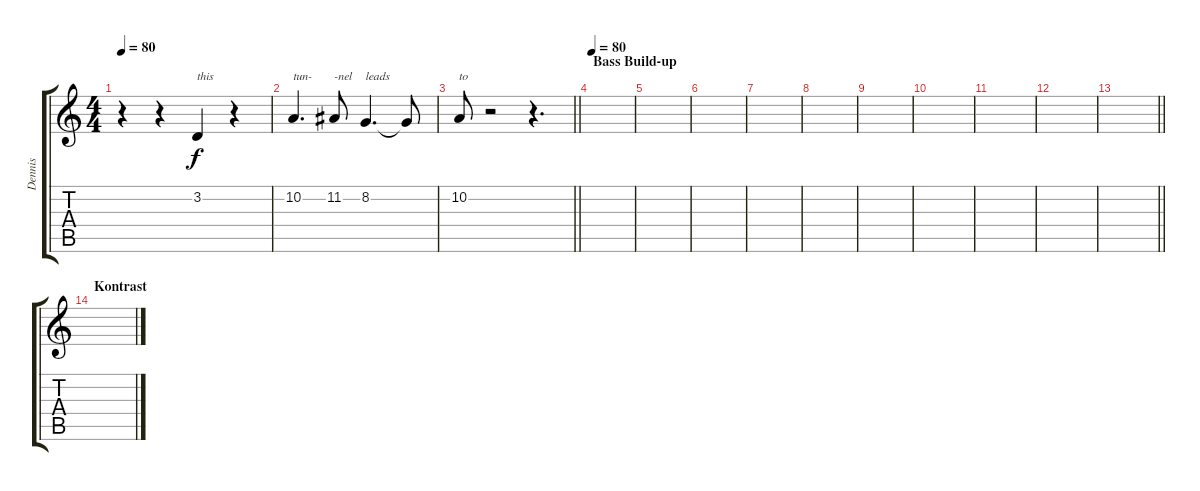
\track ("Dennis" "Dennis") {solo instrument tenorsax}
\staff {score tabs}
\tuning (E4 B3 G3 D3 A2 E2) {hide}
\ts (4 4)
\tempo 80
\clef g2
\ks c
r.4{dy f} r.4 3.2.4{txt "this"} r.4 |
10.2.4{d txt "tun-"} 11.2.8{txt "-nel"} 8.2.4{d txt "leads"} 8.2{t}.8 |
\barLineRight lightlight
10.2.8{txt "to"} r.2 r.4{d} |
\section ("" "Bass Build-up")
\tempo 80
|
|
|
|
|
|
|
|
|
\barLineRight lightlight
|
\section ("" "Kontrast")
